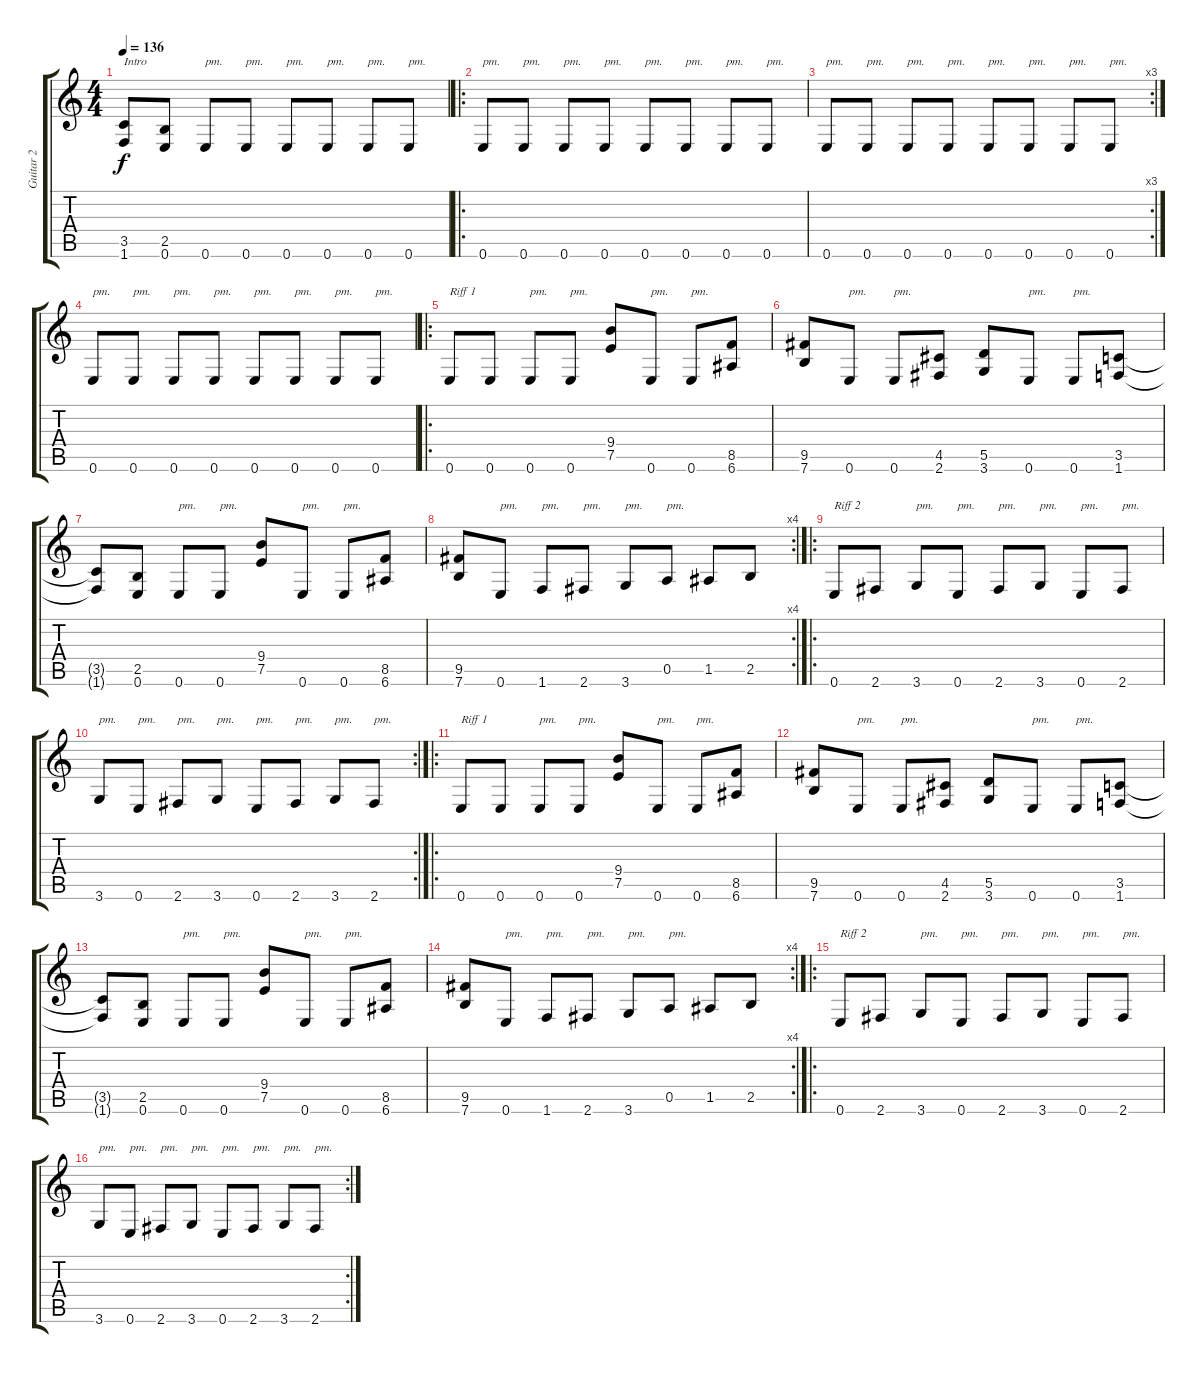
\track ("Guitar 2" "Guitar 2") {instrument distortionguitar}
\staff {score tabs}
\tuning (E4 B3 G3 D3 A2 E2) {hide}
\ts (4 4)
\tempo 136
\clef g2
\ks c
(3.5 1.6).8{txt "Intro" dy f instrument distortionguitar} (2.5 0.6).8 0.6.8{txt "pm."} 0.6.8{txt "pm."} 0.6.8{txt "pm."} 0.6.8{txt "pm."} 0.6.8{txt "pm."} 0.6.8{txt "pm."} |
\ro
0.6.8{txt "pm."} 0.6.8{txt "pm."} 0.6.8{txt "pm."} 0.6.8{txt "pm."} 0.6.8{txt "pm."} 0.6.8{txt "pm."} 0.6.8{txt "pm."} 0.6.8{txt "pm."} |
\rc 3
0.6.8{txt "pm."} 0.6.8{txt "pm."} 0.6.8{txt "pm."} 0.6.8{txt "pm."} 0.6.8{txt "pm."} 0.6.8{txt "pm."} 0.6.8{txt "pm."} 0.6.8{txt "pm."} |
0.6.8{txt "pm."} 0.6.8{txt "pm."} 0.6.8{txt "pm."} 0.6.8{txt "pm."} 0.6.8{txt "pm."} 0.6.8{txt "pm."} 0.6.8{txt "pm."} 0.6.8{txt "pm."} |
\ro
0.6.8{txt "Riff 1"} 0.6.8 0.6.8{txt "pm."} 0.6.8{txt "pm."} (9.4 7.5).8 0.6.8{txt "pm."} 0.6.8{txt "pm."} (8.5 6.6).8 |
(9.5 7.6).8 0.6.8{txt "pm."} 0.6.8{txt "pm."} (4.5 2.6).8 (5.5 3.6).8 0.6.8{txt "pm."} 0.6.8{txt "pm."} (3.5 1.6).8 |
(3.5{t} 1.6{t}).8 (2.5 0.6).8 0.6.8{txt "pm."} 0.6.8{txt "pm."} (9.4 7.5).8 0.6.8{txt "pm."} 0.6.8{txt "pm."} (8.5 6.6).8 |
\rc 4
(9.5 7.6).8 0.6.8{txt "pm."} 1.6.8{txt "pm."} 2.6.8{txt "pm."} 3.6.8{txt "pm."} 0.5.8{txt "pm."} 1.5.8 2.5.8 |
\ro
0.6.8{txt "Riff 2"} 2.6.8 3.6.8{txt "pm."} 0.6.8{txt "pm."} 2.6.8{txt "pm."} 3.6.8{txt "pm."} 0.6.8{txt "pm."} 2.6.8{txt "pm."} |
\rc 2
3.6.8{txt "pm."} 0.6.8{txt "pm."} 2.6.8{txt "pm."} 3.6.8{txt "pm."} 0.6.8{txt "pm."} 2.6.8{txt "pm."} 3.6.8{txt "pm."} 2.6.8{txt "pm."} |
\ro
0.6.8{txt "Riff 1"} 0.6.8 0.6.8{txt "pm."} 0.6.8{txt "pm."} (9.4 7.5).8 0.6.8{txt "pm."} 0.6.8{txt "pm."} (8.5 6.6).8 |
(9.5 7.6).8 0.6.8{txt "pm."} 0.6.8{txt "pm."} (4.5 2.6).8 (5.5 3.6).8 0.6.8{txt "pm."} 0.6.8{txt "pm."} (3.5 1.6).8 |
(3.5{t} 1.6{t}).8 (2.5 0.6).8 0.6.8{txt "pm."} 0.6.8{txt "pm."} (9.4 7.5).8 0.6.8{txt "pm."} 0.6.8{txt "pm."} (8.5 6.6).8 |
\rc 4
(9.5 7.6).8 0.6.8{txt "pm."} 1.6.8{txt "pm."} 2.6.8{txt "pm."} 3.6.8{txt "pm."} 0.5.8{txt "pm."} 1.5.8 2.5.8 |
\ro
0.6.8{txt "Riff 2"} 2.6.8 3.6.8{txt "pm."} 0.6.8{txt "pm."} 2.6.8{txt "pm."} 3.6.8{txt "pm."} 0.6.8{txt "pm."} 2.6.8{txt "pm."} |
\rc 2
3.6.8{txt "pm."} 0.6.8{txt "pm."} 2.6.8{txt "pm."} 3.6.8{txt "pm."} 0.6.8{txt "pm."} 2.6.8{txt "pm."} 3.6.8{txt "pm."} 2.6.8{txt "pm."}
